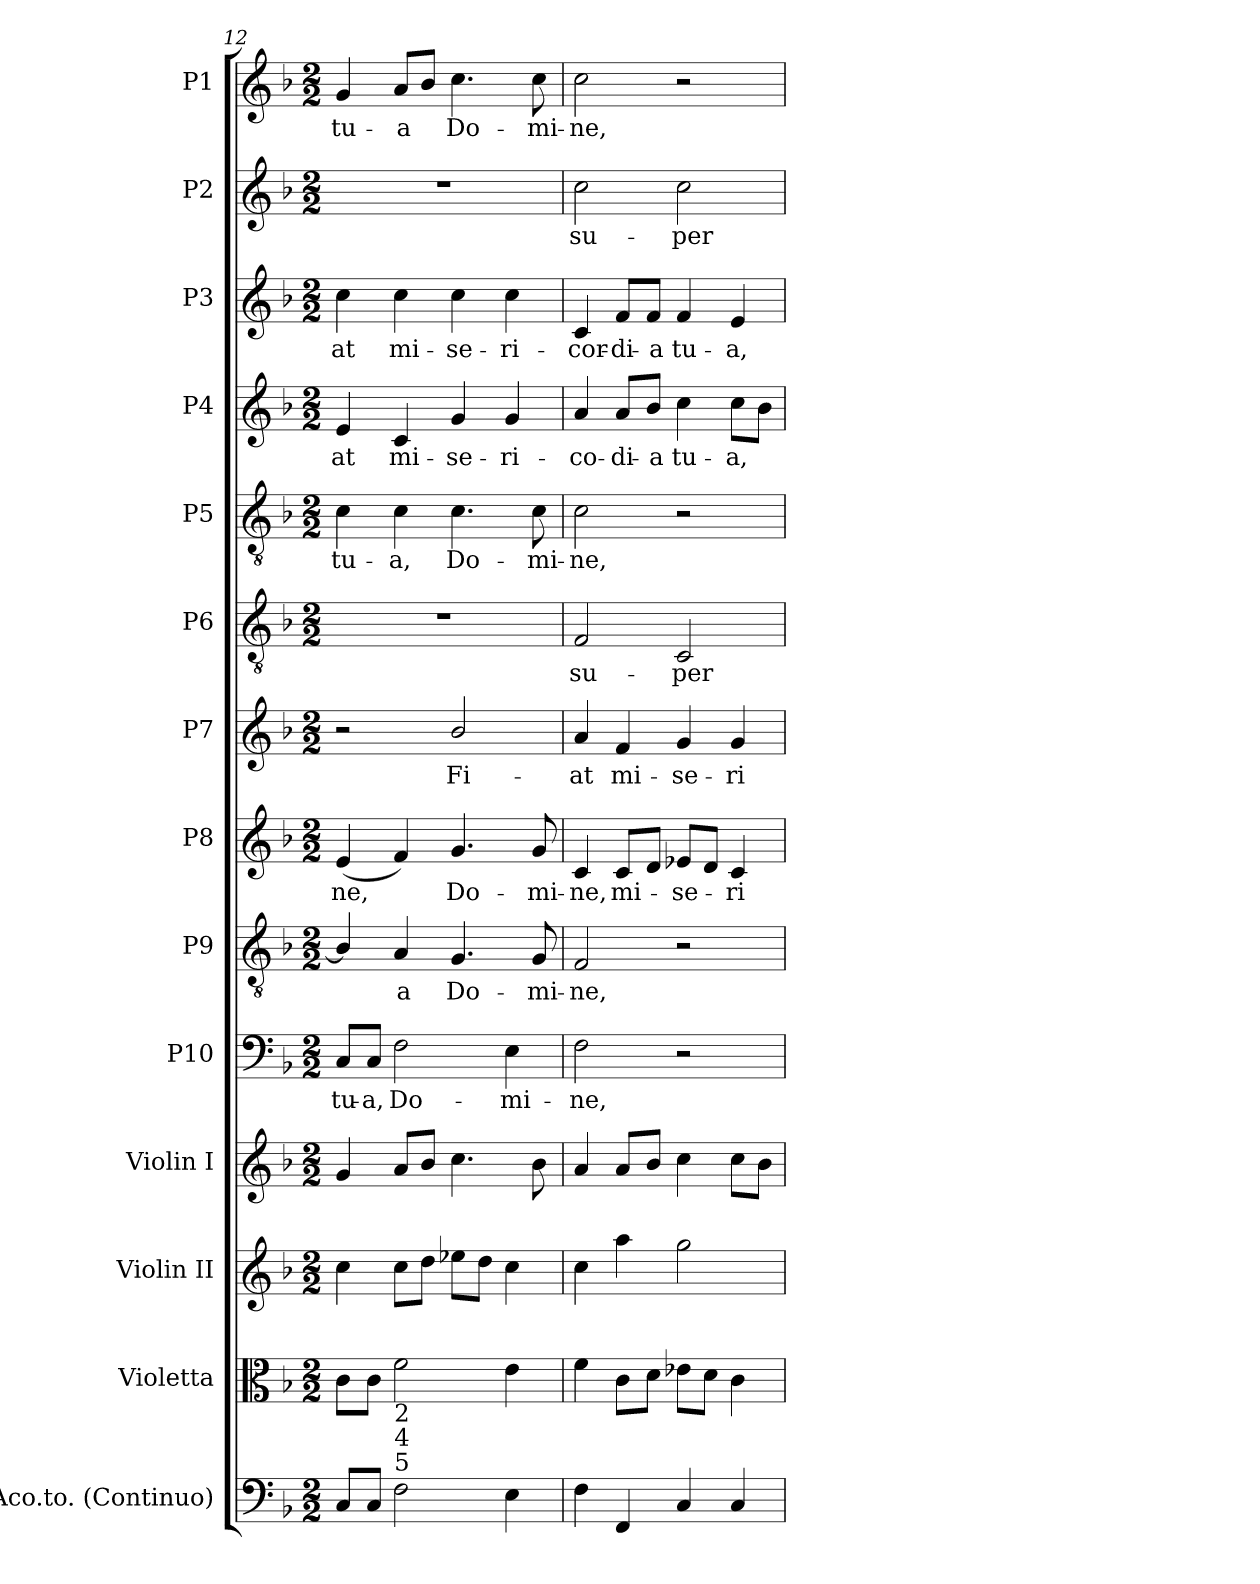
**kern	**kern	**kern	**kern	**kern	**text	**kern	**text	**kern	**text	**kern	**text	**kern	**text	**kern	**text	**kern	**text	**kern	**text	**kern	**text	**kern	**text
*part14	*part13	*part12	*part11	*part10	*part10	*part9	*part9	*part8	*part8	*part7	*part7	*part6	*part6	*part5	*part5	*part4	*part4	*part3	*part3	*part2	*part2	*part1	*part1
*staff14	*staff13	*staff12	*staff11	*staff10	*staff10	*staff9	*staff9	*staff8	*staff8	*staff7	*staff7	*staff6	*staff6	*staff5	*staff5	*staff4	*staff4	*staff3	*staff3	*staff2	*staff2	*staff1	*staff1
*I"Aco.to. (Continuo)	*I"Violetta	*I"Violin II	*I"Violin I	*I"P10	*	*I"P9	*	*I"P8	*	*I"P7	*	*I"P6	*	*I"P5	*	*I"P4	*	*I"P3	*	*I"P2	*	*I"P1	*
*I'Cont.	*I'Vla.	*I'Vln. II	*I'Vln. I	*	*	*	*	*	*	*	*	*	*	*	*	*	*	*	*	*	*	*	*
*clefF4	*clefC3	*clefG2	*clefG2	*clefF4	*	*clefGv2	*	*clefG2	*	*clefG2	*	*clefGv2	*	*clefGv2	*	*clefG2	*	*clefG2	*	*clefG2	*	*clefG2	*
*	*	*	*	*	*	*ITrd7c12	*	*	*	*	*	*ITrd7c12	*	*ITrd7c12	*	*	*	*	*	*	*	*	*
*k[b-]	*k[b-]	*k[b-]	*k[b-]	*k[b-]	*	*k[b-]	*	*k[b-]	*	*k[b-]	*	*k[b-]	*	*k[b-]	*	*k[b-]	*	*k[b-]	*	*k[b-]	*	*k[b-]	*
*F:	*F:	*F:	*F:	*F:	*	*F:	*	*F:	*	*F:	*	*F:	*	*F:	*	*F:	*	*F:	*	*F:	*	*F:	*
*M2/2	*M2/2	*M2/2	*M2/2	*M2/2	*	*M2/2	*	*M2/2	*	*M2/2	*	*M2/2	*	*M2/2	*	*M2/2	*	*M2/2	*	*M2/2	*	*M2/2	*
=12	=12	=12	=12	=12	=12	=12	=12	=12	=12	=12	=12	=12	=12	=12	=12	=12	=12	=12	=12	=12	=12	=12	=12
!	!	!	!	!	!LO:LY:b:color=#000000	!	!	!	!	!	!	!	!	!	!	!	!	!	!	!	!	!	!
!	!	!	!	!	!	!	!	!	!LO:LY:b:color=#000000	!	!	!	!	!	!	!	!	!	!	!	!	!	!
!	!	!	!	!	!	!	!	!	!	!	!	!	!	!	!LO:LY:b:color=#000000	!	!	!	!	!	!	!	!
!	!	!	!	!	!	!	!	!	!	!	!	!	!	!	!	!	!LO:LY:b:color=#000000	!	!	!	!	!	!
!	!	!	!	!	!	!	!	!	!	!	!	!	!	!	!	!	!	!	!LO:LY:b:color=#000000	!	!	!	!
!	!	!	!	!	!	!	!	!	!	!	!	!	!	!	!	!	!	!	!	!	!	!	!LO:LY:b:color=#000000
8Ci/L	8ci\L	4cci\	4gi/	8Ci/L	tu-	4BB-i/]	.	(4ei/	-ne,	2r	.	1r	.	4Ci\	tu-	4ei/	-at	4cci\	-at	1r	.	4gi/	tu-
!	!	!	!	!	!LO:LY:b:color=#000000	!	!	!	!	!	!	!	!	!	!	!	!	!	!	!	!	!	!
8Ci/J	8ci\J	.	.	8Ci/J	-a,	.	.	.	.	.	.	.	.	.	.	.	.	.	.	.	.	.	.
!	!	!	!	!	!LO:LY:b:color=#000000	!	!	!	!	!	!	!	!	!	!	!	!	!	!	!	!	!	!
!	!	!	!	!	!	!	!LO:LY:b:color=#000000	!	!	!	!	!	!	!	!	!	!	!	!	!	!	!	!
!	!	!	!	!	!	!	!	!	!	!	!	!	!	!	!LO:LY:b:color=#000000	!	!	!	!	!	!	!	!
!	!	!	!	!	!	!	!	!	!	!	!	!	!	!	!	!	!LO:LY:b:color=#000000	!	!	!	!	!	!
!	!	!	!	!	!	!	!	!	!	!	!	!	!	!	!	!	!	!	!LO:LY:b:color=#000000	!	!	!	!
!LO:TX:a:t=5	!	!	!	!	!	!	!	!	!	!	!	!	!	!	!	!	!	!	!	!	!	!	!
!LO:TX:t=4	!	!	!	!	!	!	!	!	!	!	!	!	!	!	!	!	!	!	!	!	!	!	!
!LO:TX:t=2	!	!	!	!	!	!	!	!	!	!	!	!	!	!	!	!	!	!	!	!	!	!	!
!	!	!	!	!	!	!	!	!	!	!	!	!	!	!	!	!	!	!	!	!	!	!	!LO:LY:b:color=#000000
2Fi\	2fi\	8cci\L	8ai/L	2Fi\	Do-	4AAi/	-a	4fi/)	.	.	.	.	.	4Ci\	-a,	4ci/	mi-	4cci\	mi-	.	.	8ai/L	-a
.	.	8ddi\J	8b-i/J	.	.	.	.	.	.	.	.	.	.	.	.	.	.	.	.	.	.	8b-i/J	.
!	!	!	!	!	!	!	!LO:LY:b:color=#000000	!	!	!	!	!	!	!	!	!	!	!	!	!	!	!	!
!	!	!	!	!	!	!	!	!	!LO:LY:b:color=#000000	!	!	!	!	!	!	!	!	!	!	!	!	!	!
!	!	!	!	!	!	!	!	!	!	!	!LO:LY:b:color=#000000	!	!	!	!	!	!	!	!	!	!	!	!
!	!	!	!	!	!	!	!	!	!	!	!	!	!	!	!LO:LY:b:color=#000000	!	!	!	!	!	!	!	!
!	!	!	!	!	!	!	!	!	!	!	!	!	!	!	!	!	!LO:LY:b:color=#000000	!	!	!	!	!	!
!	!	!	!	!	!	!	!	!	!	!	!	!	!	!	!	!	!	!	!LO:LY:b:color=#000000	!	!	!	!
!	!	!	!	!	!	!	!	!	!	!	!	!	!	!	!	!	!	!	!	!	!	!	!LO:LY:b:color=#000000
.	.	8ee-Xi\L	4.cci\	.	.	4.GGi/	Do-	4.gi/	Do-	2b-i/	Fi-	.	.	4.Ci\	Do-	4gi/	-se-	4cci\	-se-	.	.	4.cci\	Do-
.	.	8ddi\J	.	.	.	.	.	.	.	.	.	.	.	.	.	.	.	.	.	.	.	.	.
!	!	!	!	!	!LO:LY:b:color=#000000	!	!	!	!	!	!	!	!	!	!	!	!	!	!	!	!	!	!
!	!	!	!	!	!	!	!	!	!	!	!	!	!	!	!	!	!LO:LY:b:color=#000000	!	!	!	!	!	!
!	!	!	!	!	!	!	!	!	!	!	!	!	!	!	!	!	!	!	!LO:LY:b:color=#000000	!	!	!	!
4Ei\	4ei\	4cci\	.	4Ei\	-mi-	.	.	.	.	.	.	.	.	.	.	4gi/	-ri-	4cci\	-ri-	.	.	.	.
!	!	!	!	!	!	!	!LO:LY:b:color=#000000	!	!	!	!	!	!	!	!	!	!	!	!	!	!	!	!
!	!	!	!	!	!	!	!	!	!LO:LY:b:color=#000000	!	!	!	!	!	!	!	!	!	!	!	!	!	!
!	!	!	!	!	!	!	!	!	!	!	!	!	!	!	!LO:LY:b:color=#000000	!	!	!	!	!	!	!	!
!	!	!	!	!	!	!	!	!	!	!	!	!	!	!	!	!	!	!	!	!	!	!	!LO:LY:b:color=#000000
.	.	.	8b-i\	.	.	8GGi/	-mi-	8gi/	-mi-	.	.	.	.	8Ci\	-mi-	.	.	.	.	.	.	8cci\	-mi-
=13	=13	=13	=13	=13	=13	=13	=13	=13	=13	=13	=13	=13	=13	=13	=13	=13	=13	=13	=13	=13	=13	=13	=13
!	!	!	!	!	!LO:LY:b:color=#000000	!	!	!	!	!	!	!	!	!	!	!	!	!	!	!	!	!	!
!	!	!	!	!	!	!	!LO:LY:b:color=#000000	!	!	!	!	!	!	!	!	!	!	!	!	!	!	!	!
!	!	!	!	!	!	!	!	!	!LO:LY:b:color=#000000	!	!	!	!	!	!	!	!	!	!	!	!	!	!
!	!	!	!	!	!	!	!	!	!	!	!LO:LY:b:color=#000000	!	!	!	!	!	!	!	!	!	!	!	!
!	!	!	!	!	!	!	!	!	!	!	!	!	!LO:LY:b:color=#000000	!	!	!	!	!	!	!	!	!	!
!	!	!	!	!	!	!	!	!	!	!	!	!	!	!	!LO:LY:b:color=#000000	!	!	!	!	!	!	!	!
!	!	!	!	!	!	!	!	!	!	!	!	!	!	!	!	!	!LO:LY:b:color=#000000	!	!	!	!	!	!
!	!	!	!	!	!	!	!	!	!	!	!	!	!	!	!	!	!	!	!LO:LY:b:color=#000000	!	!	!	!
!	!	!	!	!	!	!	!	!	!	!	!	!	!	!	!	!	!	!	!	!	!LO:LY:b:color=#000000	!	!
!	!	!	!	!	!	!	!	!	!	!	!	!	!	!	!	!	!	!	!	!	!	!	!LO:LY:b:color=#000000
4Fi\	4fi\	4cci\	4ai/	2Fi\	-ne,	2FFi/	-ne,	4ci/	-ne,	4ai/	-at	2FFi/	su-	2Ci\	-ne,	4ai/	-co-	4ci/	-cor-	2cci\	su-	2cci\	-ne,
!	!	!	!	!	!	!	!	!	!LO:LY:b:color=#000000	!	!	!	!	!	!	!	!	!	!	!	!	!	!
!	!	!	!	!	!	!	!	!	!	!	!LO:LY:b:color=#000000	!	!	!	!	!	!	!	!	!	!	!	!
!	!	!	!	!	!	!	!	!	!	!	!	!	!	!	!	!	!LO:LY:b:color=#000000	!	!	!	!	!	!
!	!	!	!	!	!	!	!	!	!	!	!	!	!	!	!	!	!	!	!LO:LY:b:color=#000000	!	!	!	!
4FFi/	8ci\L	4aai\	8ai/L	.	.	.	.	8ci/L	mi-	4fi/	mi-	.	.	.	.	8ai/L	-di-	8fi/L	-di-	.	.	.	.
!	!	!	!	!	!	!	!	!	!	!	!	!	!	!	!	!	!LO:LY:b:color=#000000	!	!	!	!	!	!
!	!	!	!	!	!	!	!	!	!	!	!	!	!	!	!	!	!	!	!LO:LY:b:color=#000000	!	!	!	!
.	8di\J	.	8b-i/J	.	.	.	.	8di/J	.	.	.	.	.	.	.	8b-i/J	-a	8fi/J	-a	.	.	.	.
!	!	!	!	!	!	!	!	!	!LO:LY:b:color=#000000	!	!	!	!	!	!	!	!	!	!	!	!	!	!
!	!	!	!	!	!	!	!	!	!	!	!LO:LY:b:color=#000000	!	!	!	!	!	!	!	!	!	!	!	!
!	!	!	!	!	!	!	!	!	!	!	!	!	!LO:LY:b:color=#000000	!	!	!	!	!	!	!	!	!	!
!	!	!	!	!	!	!	!	!	!	!	!	!	!	!	!	!	!LO:LY:b:color=#000000	!	!	!	!	!	!
!	!	!	!	!	!	!	!	!	!	!	!	!	!	!	!	!	!	!	!LO:LY:b:color=#000000	!	!	!	!
!	!	!	!	!	!	!	!	!	!	!	!	!	!	!	!	!	!	!	!	!	!LO:LY:b:color=#000000	!	!
4Ci/	8e-Xi\L	2ggi\	4cci\	2r	.	2r	.	8e-Xi/L	-se-	4gi/	-se-	2CCi/	-per	2r	.	4cci\	tu-	4fi/	tu-	2cci\	-per	2r	.
.	8di\J	.	.	.	.	.	.	8di/J	.	.	.	.	.	.	.	.	.	.	.	.	.	.	.
!	!	!	!	!	!	!	!	!	!LO:LY:b:color=#000000	!	!	!	!	!	!	!	!	!	!	!	!	!	!
!	!	!	!	!	!	!	!	!	!	!	!LO:LY:b:color=#000000	!	!	!	!	!	!	!	!	!	!	!	!
!	!	!	!	!	!	!	!	!	!	!	!	!	!	!	!	!	!LO:LY:b:color=#000000	!	!	!	!	!	!
!	!	!	!	!	!	!	!	!	!	!	!	!	!	!	!	!	!	!	!LO:LY:b:color=#000000	!	!	!	!
4Ci/	4ci\	.	8cci\L	.	.	.	.	4ci/	-ri-	4gi/	-ri-	.	.	.	.	8cci\L	-a,	4ei/	-a,	.	.	.	.
.	.	.	8b-i\J	.	.	.	.	.	.	.	.	.	.	.	.	8b-i\J	.	.	.	.	.	.	.
=	=	=	=	=	=	=	=	=	=	=	=	=	=	=	=	=	=	=	=	=	=	=	=
*-	*-	*-	*-	*-	*-	*-	*-	*-	*-	*-	*-	*-	*-	*-	*-	*-	*-	*-	*-	*-	*-	*-	*-
